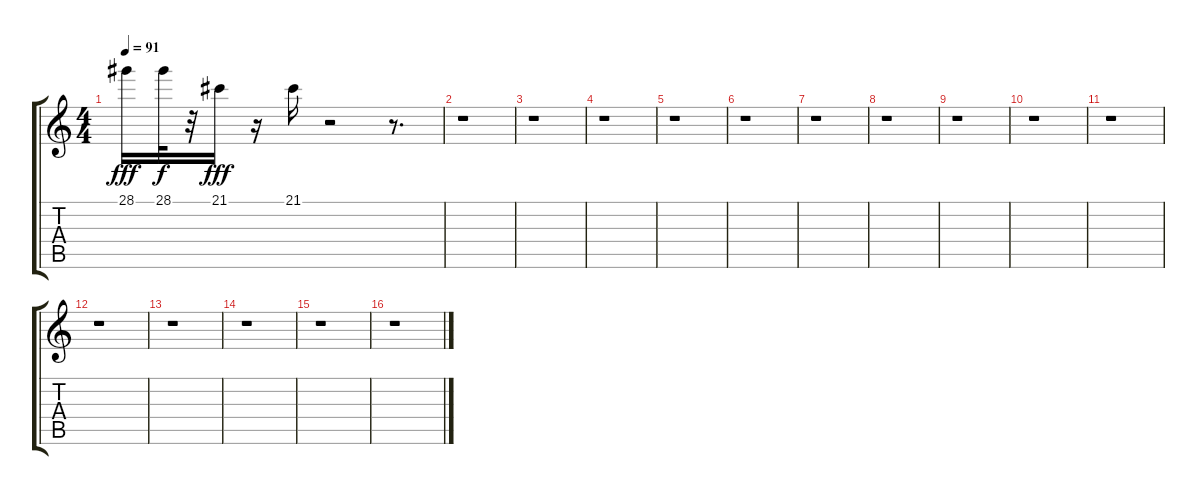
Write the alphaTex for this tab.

\track "" {instrument ocarina}
\staff {score tabs}
\tuning (E4 B3 G3 D3 A2 E2) {hide}
\ts (4 4)
\tempo 91
\clef g2
\ks c
28.1.16{dy fff} 28.1.32{dy f} r.32 21.1.16{dy fff} r.16 21.1.16 r.2 r.8{d} |
r.1 |
r.1 |
r.1 |
r.1 |
r.1 |
r.1 |
r.1 |
r.1 |
r.1 |
r.1 |
r.1 |
r.1 |
r.1 |
r.1 |
r.1
